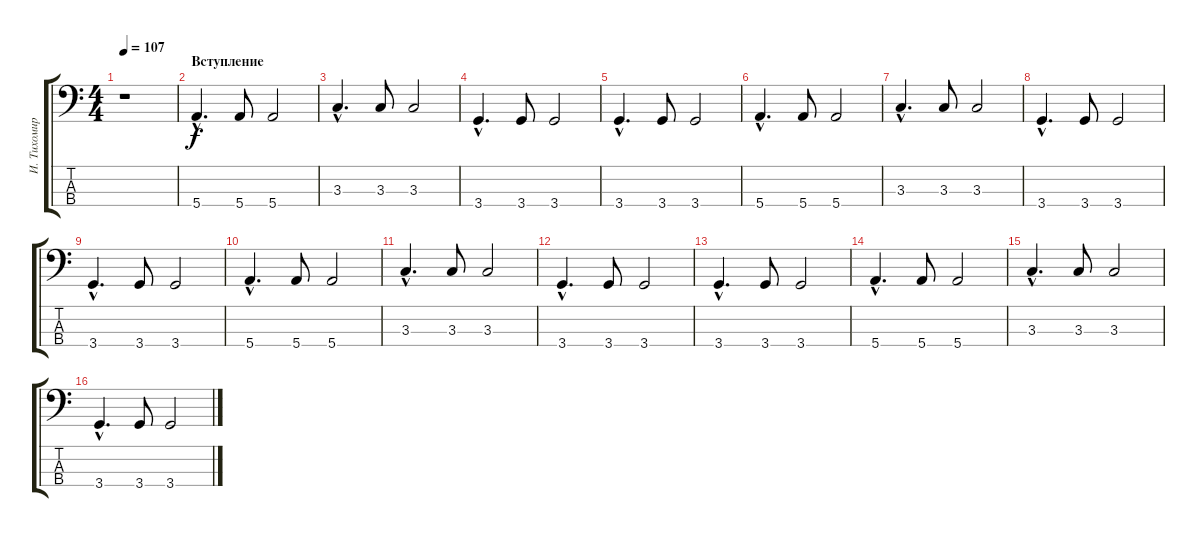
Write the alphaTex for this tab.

\track ("И. Тихомиров" "И. Тихомир") {instrument electricbassfinger}
\staff {score tabs}
\tuning (G2 D2 A1 E1) {hide}
\ts (4 4)
\tempo 107
\clef f4
\ks c
r.1{dy f instrument electricbassfinger} |
\section ("" "Вступление")
5.4{hac}.4{d} 5.4.8 5.4.2 |
3.3{hac}.4{d} 3.3.8 3.3.2 |
3.4{hac}.4{d} 3.4.8 3.4.2 |
3.4{hac}.4{d} 3.4.8 3.4.2 |
5.4{hac}.4{d} 5.4.8 5.4.2 |
3.3{hac}.4{d} 3.3.8 3.3.2 |
3.4{hac}.4{d} 3.4.8 3.4.2 |
3.4{hac}.4{d} 3.4.8 3.4.2 |
5.4{hac}.4{d} 5.4.8 5.4.2 |
3.3{hac}.4{d} 3.3.8 3.3.2 |
3.4{hac}.4{d} 3.4.8 3.4.2 |
3.4{hac}.4{d} 3.4.8 3.4.2 |
5.4{hac}.4{d} 5.4.8 5.4.2 |
3.3{hac}.4{d} 3.3.8 3.3.2 |
3.4{hac}.4{d} 3.4.8 3.4.2
